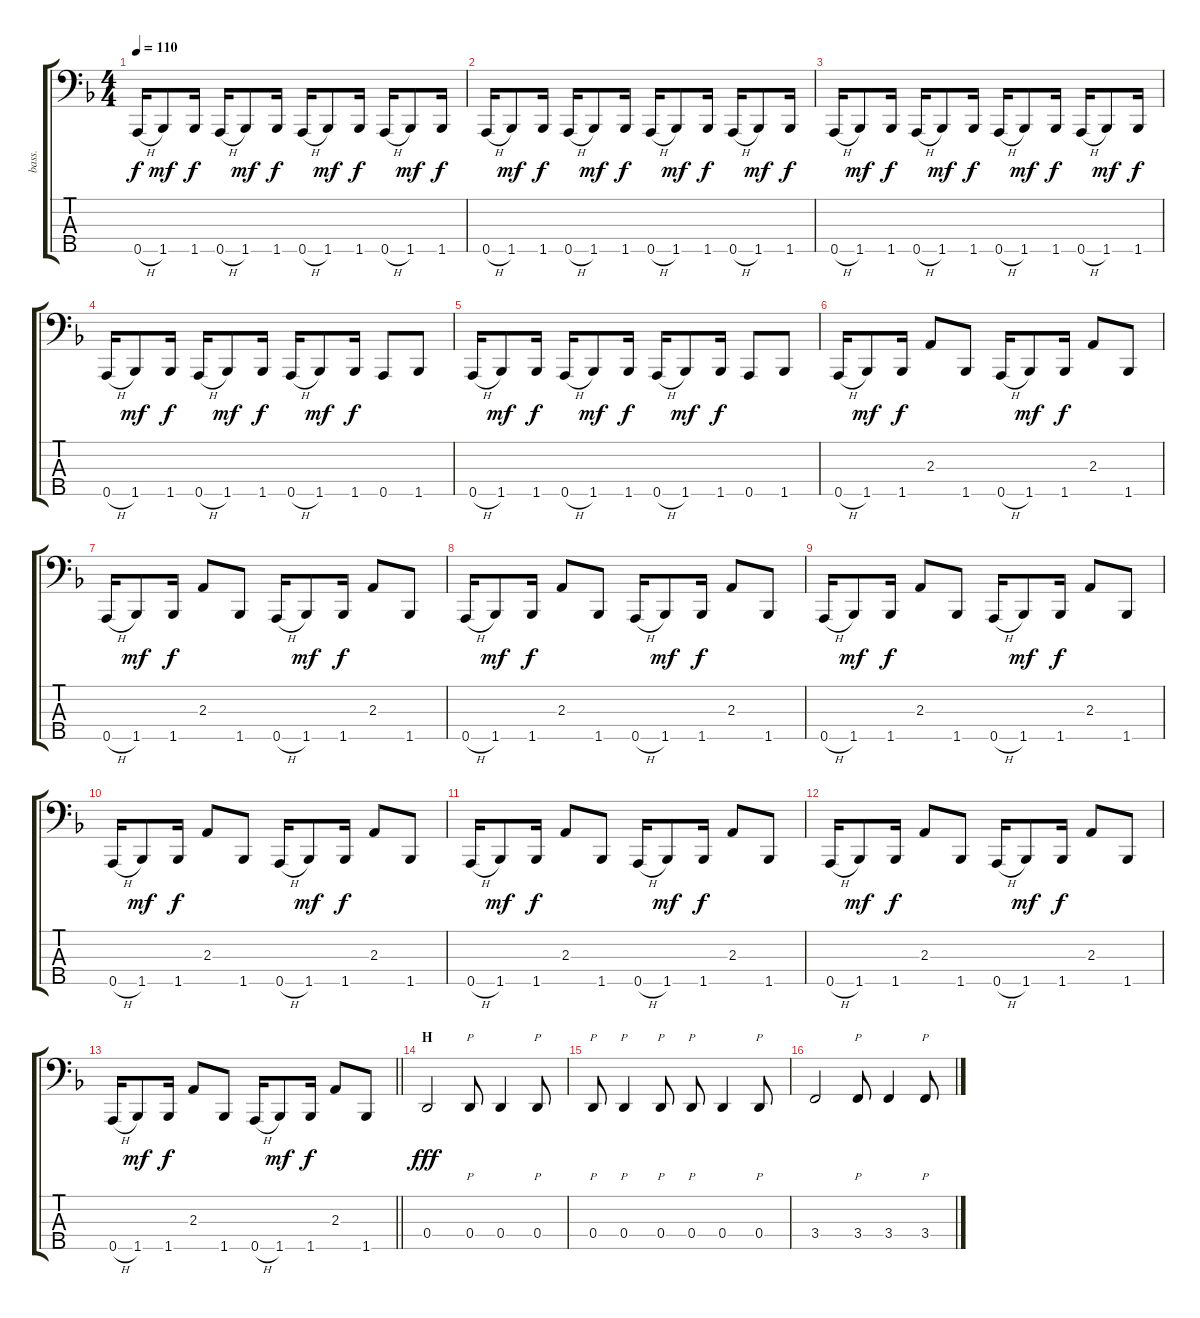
\track ("bass." "bass.") {instrument slapbass2}
\staff {score tabs}
\tuning (F2 C2 G1 D1 A0) {hide}
\ts (4 4)
\tempo 110
\clef f4
\ks dminor
0.5{h}.16{dy f} 1.5.8{dy mf} 1.5.16{dy f} 0.5{h}.16 1.5.8{dy mf} 1.5.16{dy f} 0.5{h}.16 1.5.8{dy mf} 1.5.16{dy f} 0.5{h}.16 1.5.8{dy mf} 1.5.16{dy f} |
0.5{h}.16 1.5.8{dy mf} 1.5.16{dy f} 0.5{h}.16 1.5.8{dy mf} 1.5.16{dy f} 0.5{h}.16 1.5.8{dy mf} 1.5.16{dy f} 0.5{h}.16 1.5.8{dy mf} 1.5.16{dy f} |
0.5{h}.16 1.5.8{dy mf} 1.5.16{dy f} 0.5{h}.16 1.5.8{dy mf} 1.5.16{dy f} 0.5{h}.16 1.5.8{dy mf} 1.5.16{dy f} 0.5{h}.16 1.5.8{dy mf} 1.5.16{dy f} |
0.5{h}.16 1.5.8{dy mf} 1.5.16{dy f} 0.5{h}.16 1.5.8{dy mf} 1.5.16{dy f} 0.5{h}.16 1.5.8{dy mf} 1.5.16{dy f} 0.5.8 1.5.8 |
0.5{h}.16 1.5.8{dy mf} 1.5.16{dy f} 0.5{h}.16 1.5.8{dy mf} 1.5.16{dy f} 0.5{h}.16 1.5.8{dy mf} 1.5.16{dy f} 0.5.8 1.5.8 |
0.5{h}.16 1.5.8{dy mf} 1.5.16{dy f} 2.3.8 1.5.8 0.5{h}.16 1.5.8{dy mf} 1.5.16{dy f} 2.3.8 1.5.8 |
0.5{h}.16 1.5.8{dy mf} 1.5.16{dy f} 2.3.8 1.5.8 0.5{h}.16 1.5.8{dy mf} 1.5.16{dy f} 2.3.8 1.5.8 |
0.5{h}.16 1.5.8{dy mf} 1.5.16{dy f} 2.3.8 1.5.8 0.5{h}.16 1.5.8{dy mf} 1.5.16{dy f} 2.3.8 1.5.8 |
0.5{h}.16 1.5.8{dy mf} 1.5.16{dy f} 2.3.8 1.5.8 0.5{h}.16 1.5.8{dy mf} 1.5.16{dy f} 2.3.8 1.5.8 |
0.5{h}.16 1.5.8{dy mf} 1.5.16{dy f} 2.3.8 1.5.8 0.5{h}.16 1.5.8{dy mf} 1.5.16{dy f} 2.3.8 1.5.8 |
0.5{h}.16 1.5.8{dy mf} 1.5.16{dy f} 2.3.8 1.5.8 0.5{h}.16 1.5.8{dy mf} 1.5.16{dy f} 2.3.8 1.5.8 |
0.5{h}.16 1.5.8{dy mf} 1.5.16{dy f} 2.3.8 1.5.8 0.5{h}.16 1.5.8{dy mf} 1.5.16{dy f} 2.3.8 1.5.8 |
\barLineRight lightlight
0.5{h}.16 1.5.8{dy mf} 1.5.16{dy f} 2.3.8 1.5.8 0.5{h}.16 1.5.8{dy mf} 1.5.16{dy f} 2.3.8 1.5.8 |
\section ("" "H")
0.4.2{dy fff volume 14 instrument electricbasspick} 0.4.8{p} 0.4.4 0.4.8{p} |
0.4.8{p} 0.4.4{p} 0.4.8{p} 0.4.8{p} 0.4.4 0.4.8{p} |
3.4.2 3.4.8{p} 3.4.4 3.4.8{p}
